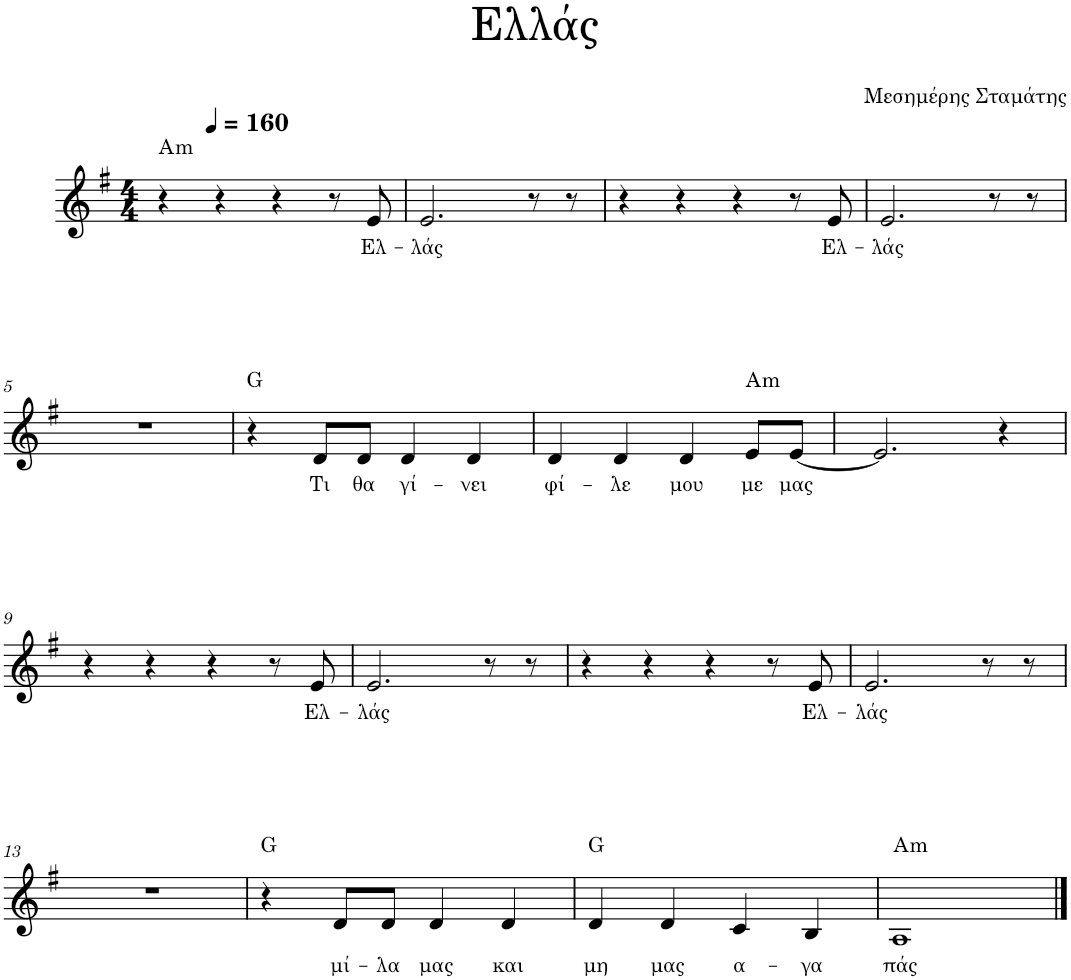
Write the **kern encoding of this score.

**kern	**text	**harte
*part1	*part1	*part1
*staff1	*staff1	*
*I"Piano	*	*
*I'Pno.	*	*
*clefG2	*	*
*k[f#]	*	*
*M4/4	*	*
=1	=1	=1
!	!	!LO:H:kt=m
4r	.	A:min
4r	.	.
4r	.	.
8r	.	.
*MM160	*	*
!	!LO:LY:b	!
8e/	Ελ-	.
=2	=2	=2
!	!LO:LY:b	!
2.e/	-λάς	.
8r	.	.
8r	.	.
=3	=3	=3
4r	.	.
4r	.	.
4r	.	.
8r	.	.
!	!LO:LY:b	!
8e/	Ελ-	.
=4	=4	=4
!	!LO:LY:b	!
2.e/	-λάς	.
8r	.	.
8r	.	.
!!LO:LB:g=z
=5	=5	=5
1r	.	.
=6	=6	=6
4r	.	G:maj
!	!LO:LY:b	!
8d/L	Τι	.
!	!LO:LY:b	!
8d/J	θα	.
!	!LO:LY:b	!
4d/	γί-	.
!	!LO:LY:b	!
4d/	-νει	.
=7	=7	=7
!	!LO:LY:b	!
4d/	φί-	.
!	!LO:LY:b	!
4d/	-λε	.
!	!LO:LY:b	!
4d/	μου	.
!	!LO:LY:b	!LO:H:kt=m
8e/L	με	A:min
!	!LO:LY:b	!
[8e/J	μας	.
=8	=8	=8
2.e/]	.	.
4r	.	.
!!LO:LB:g=z
=9	=9	=9
4r	.	.
4r	.	.
4r	.	.
8r	.	.
!	!LO:LY:b	!
8e/	Ελ-	.
=10	=10	=10
!	!LO:LY:b	!
2.e/	-λάς	.
8r	.	.
8r	.	.
=11	=11	=11
4r	.	.
4r	.	.
4r	.	.
8r	.	.
!	!LO:LY:b	!
8e/	Ελ-	.
=12	=12	=12
!	!LO:LY:b	!
2.e/	-λάς	.
8r	.	.
8r	.	.
!!LO:LB:g=z
=13	=13	=13
1r	.	.
=14	=14	=14
4r	.	G:maj
!	!LO:LY:b	!
8d/L	μί-	.
!	!LO:LY:b	!
8d/J	-λα	.
!	!LO:LY:b	!
4d/	μας	.
!	!LO:LY:b	!
4d/	και	.
=15	=15	=15
!	!LO:LY:b	!
4d/	μη	G:maj
!	!LO:LY:b	!
4d/	μας	.
!	!LO:LY:b	!
4c/	α-	.
!	!LO:LY:b	!
4B/	-γα	.
=16	=16	=16
!	!LO:LY:b	!LO:H:kt=m
1A	πάς	A:min
==	==	==
*-	*-	*-
